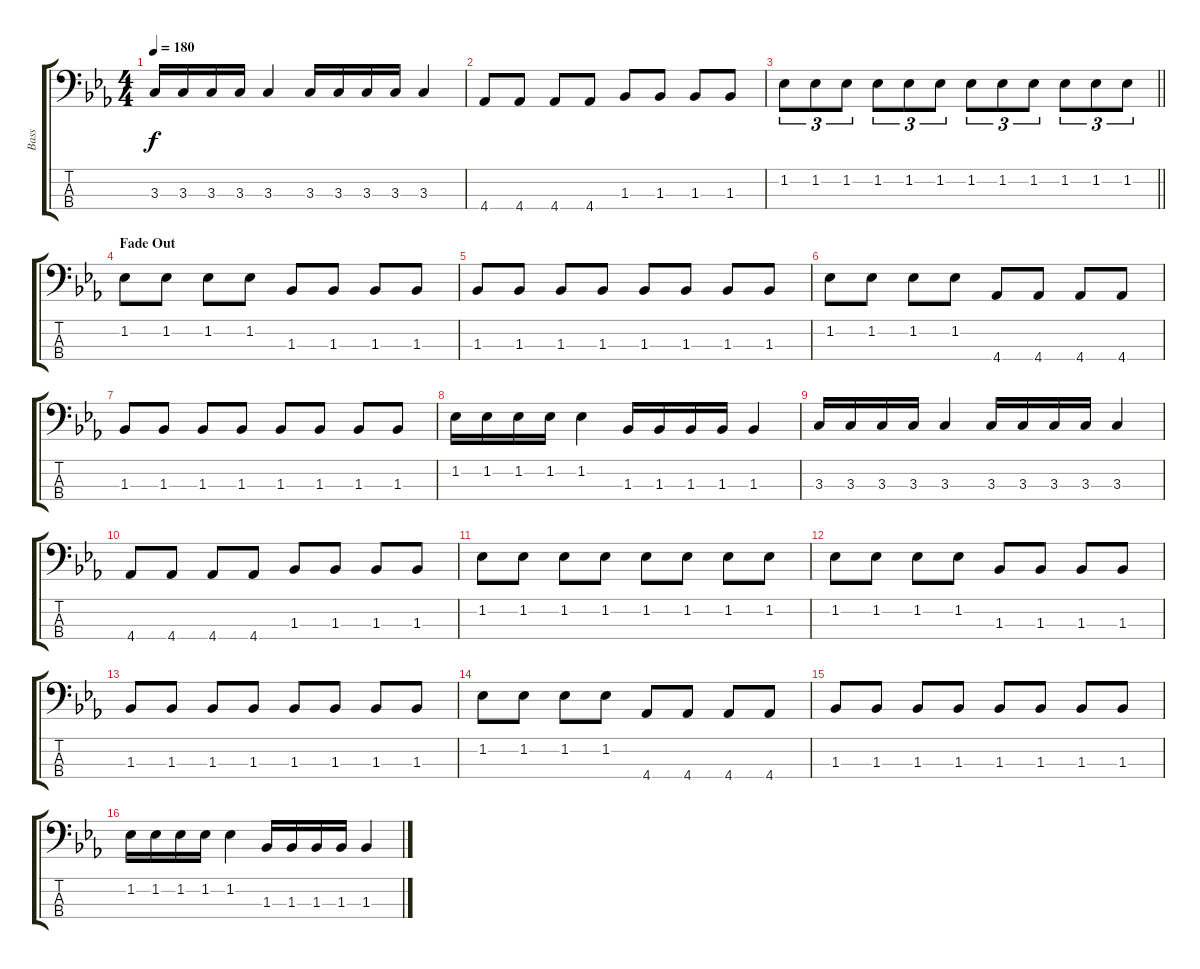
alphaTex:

\track ("Bass" "Bass") {instrument electricbassfinger}
\staff {score tabs}
\tuning (G2 D2 A1 E1) {hide}
\ts (4 4)
\tempo 180
\clef f4
\ks eb
3.3.16{dy f} 3.3.16 3.3.16 3.3.16 3.3.4 3.3.16 3.3.16 3.3.16 3.3.16 3.3.4 |
4.4.8 4.4.8 4.4.8 4.4.8 1.3.8 1.3.8 1.3.8 1.3.8 |
\barLineRight lightlight
1.2.8{tu (3 2)} 1.2.8{tu (3 2)} 1.2.8{tu (3 2)} 1.2.8{tu (3 2)} 1.2.8{tu (3 2)} 1.2.8{tu (3 2)} 1.2.8{tu (3 2)} 1.2.8{tu (3 2)} 1.2.8{tu (3 2)} 1.2.8{tu (3 2)} 1.2.8{tu (3 2)} 1.2.8{tu (3 2)} |
\section ("" "Fade Out")
1.2.8{volume 11} 1.2.8 1.2.8 1.2.8 1.3.8 1.3.8 1.3.8 1.3.8 |
1.3.8 1.3.8 1.3.8 1.3.8 1.3.8 1.3.8 1.3.8 1.3.8 |
1.2.8 1.2.8 1.2.8 1.2.8 4.4.8 4.4.8 4.4.8 4.4.8 |
1.3.8 1.3.8 1.3.8 1.3.8 1.3.8 1.3.8 1.3.8 1.3.8 |
1.2.16{volume 7} 1.2.16 1.2.16 1.2.16 1.2.4 1.3.16 1.3.16 1.3.16 1.3.16 1.3.4 |
3.3.16 3.3.16 3.3.16 3.3.16 3.3.4 3.3.16 3.3.16 3.3.16 3.3.16 3.3.4 |
4.4.8 4.4.8 4.4.8 4.4.8 1.3.8 1.3.8 1.3.8 1.3.8 |
1.2.8 1.2.8 1.2.8 1.2.8 1.2.8 1.2.8 1.2.8 1.2.8 |
1.2.8{volume 4} 1.2.8 1.2.8 1.2.8 1.3.8 1.3.8 1.3.8 1.3.8 |
1.3.8 1.3.8 1.3.8 1.3.8 1.3.8 1.3.8 1.3.8 1.3.8 |
1.2.8 1.2.8 1.2.8 1.2.8 4.4.8 4.4.8 4.4.8 4.4.8 |
1.3.8 1.3.8 1.3.8 1.3.8 1.3.8 1.3.8 1.3.8 1.3.8 |
1.2.16 1.2.16 1.2.16 1.2.16 1.2.4 1.3.16 1.3.16 1.3.16 1.3.16 1.3.4
